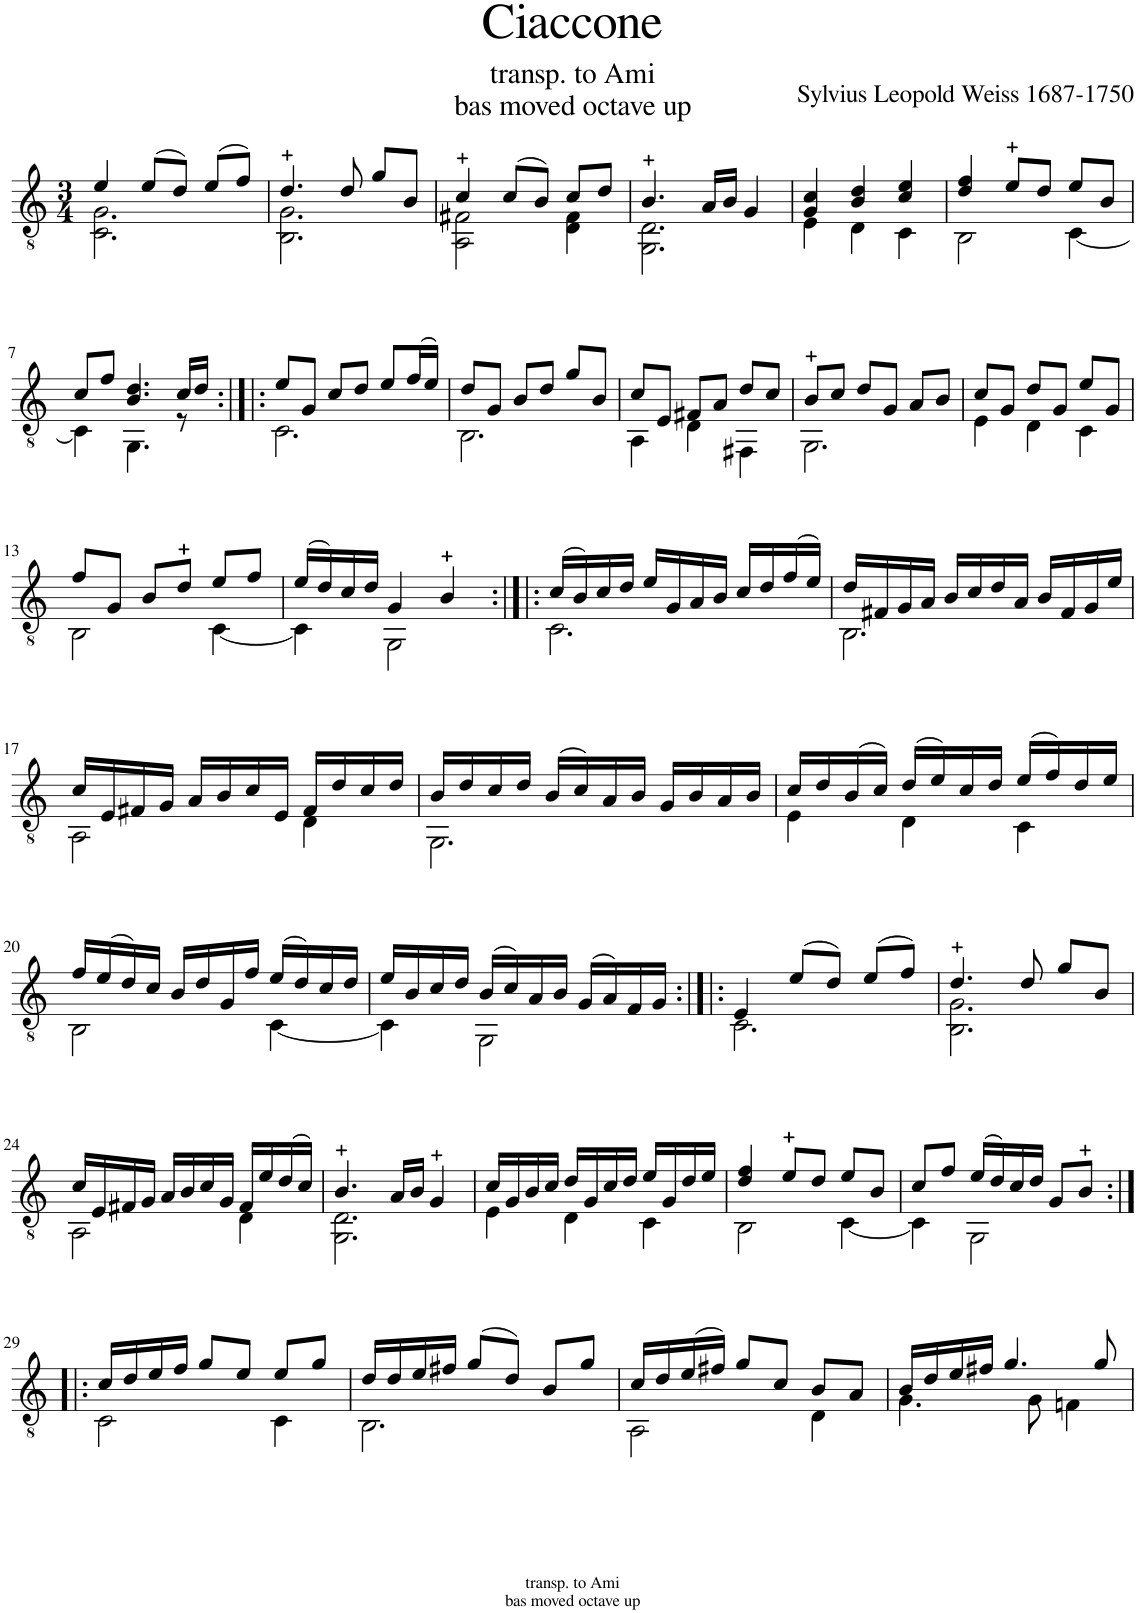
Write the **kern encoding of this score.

**kern
*part1
*staff1
*I"Loutna
*I'Lout.
*clefGv2
*k[]
*M3/4
=1
*^
4e/	2.C\ 2.G\
(8e/L	.
8d/J)	.
(8e/L	.
8f/J)	.
=2	=2
4.d/	2.BB\ 2.G\
8d/	.
8g/L	.
8B/J	.
=3	=3
4c/	2AA\ 2F#X\
(8c/L	.
8B/J)	.
8c/L	4D\ 4F#\
8d/J	.
=4	=4
4.B/	2.GG\ 2.D\
16A/LL	.
16B/JJ	.
4G/	.
=5	=5
4G/ 4c/	4E\
4B/ 4d/	4D\
4c/ 4e/	4C\
=6	=6
4d/ 4f/	2BB\
8e/L	.
8d/J	.
8e/L	[4C\
8B/J	.
!!LO:LB:g=z	!!
=7	=7
8c/L	4C\]
8f/J	.
4.B/ 4.d/	4.GG\
16c/LL	8r
16d/JJ	.
=8:|!|:	=8:|!|:
8e/L	2.C\
8G/J	.
8c/L	.
8d/J	.
8e/L	.
(16f/L	.
16e/JJ)	.
=9	=9
8d/L	2.BB\
8G/J	.
8B/L	.
8d/J	.
8g/L	.
8B/J	.
=10	=10
8c/L	4AA\
8E/J	.
8F#X/L	4D\
8A/J	.
8d/L	4FF#X\
8c/J	.
=11	=11
8B/L	2.GG\
8c/J	.
8d/L	.
8G/J	.
8A/L	.
8B/J	.
=12	=12
8c/L	4E\
8G/J	.
8d/L	4D\
8G/J	.
8e/L	4C\
8G/J	.
!!LO:LB:g=z	!!
=13	=13
8f/L	2BB\
8G/J	.
8B/L	.
8d/J	.
8e/L	[4C\
8f/J	.
=14	=14
(16e/LL	4C\]
16d/)	.
16c/	.
16d/JJ	.
4G/	2GG\
4B/	.
=15:|!|:	=15:|!|:
(16c/LL	2.C\
16B/)	.
16c/	.
16d/JJ	.
16e/LL	.
16G/	.
16A/	.
16B/JJ	.
16c/LL	.
16d/	.
(16f/	.
16e/JJ)	.
=16	=16
16d/LL	2.BB\
16F#X/	.
16G/	.
16A/JJ	.
16B/LL	.
16c/	.
16d/	.
16A/JJ	.
16B/LL	.
16F#/	.
16G/	.
16e/JJ	.
!!LO:LB:g=z	!!
=17	=17
16c/LL	2AA\
16E/	.
16F#X/	.
16G/JJ	.
16A/LL	.
16B/	.
16c/	.
16E/JJ	.
16F#/LL	4D\
16d/	.
16c/	.
16d/JJ	.
=18	=18
16B/LL	2.GG\
16d/	.
16c/	.
16d/JJ	.
(16B/LL	.
16c/)	.
16A/	.
16B/JJ	.
16G/LL	.
16B/	.
16A/	.
16B/JJ	.
=19	=19
16c/LL	4E\
16d/	.
(16B/	.
16c/JJ)	.
(16d/LL	4D\
16e/)	.
16c/	.
16d/JJ	.
(16e/LL	4C\
16f/)	.
16d/	.
16e/JJ	.
!!LO:LB:g=z	!!
=20	=20
16f/LL	2BB\
(16e/	.
16d/)	.
16c/JJ	.
16B/LL	.
16d/	.
16G/	.
16f/JJ	.
(16e/LL	[4C\
16d/)	.
16c/	.
16d/JJ	.
=21	=21
16e/LL	4C\]
16B/	.
16c/	.
16d/JJ	.
(16B/LL	2GG\
16c/)	.
16A/	.
16B/JJ	.
(16G/LL	.
16A/)	.
16F/	.
16G/JJ	.
=22:|!|:	=22:|!|:
4E/	2.C\
(8e/L	.
8d/J)	.
(8e/L	.
8f/J)	.
=23	=23
4.d/	2.BB\ 2.G\
8d/	.
8g/L	.
8B/J	.
!!LO:LB:g=z	!!
=24	=24
16c/LL	2AA\
16E/	.
16F#X/	.
16G/JJ	.
16A/LL	.
16B/	.
16c/	.
16G/JJ	.
16F#/LL	4D\
16e/	.
(16d/	.
16c/JJ)	.
=25	=25
4.B/	2.GG\ 2.D\
16A/LL	.
16B/JJ	.
4G/	.
=26	=26
16c/LL	4E\
16G/	.
16B/	.
16c/JJ	.
16d/LL	4D\
16G/	.
16c/	.
16d/JJ	.
16e/LL	4C\
16G/	.
16d/	.
16e/JJ	.
=27	=27
4d/ 4f/	2BB\
8e/L	.
8d/J	.
8e/L	[4C\
8B/J	.
=28	=28
8c/L	4C\]
8f/J	.
(16e/LL	2GG\
16d/)	.
16c/	.
16d/JJ	.
8G/L	.
8B/J	.
!!LO:LB:g=z	!!
=29:|!|:	=29:|!|:
16c/LL	2C\
16d/	.
16e/	.
16f/JJ	.
8g/L	.
8e/J	.
8e/L	4C\
8g/J	.
=30	=30
16d/LL	2.BB\
16d/	.
16e/	.
16f#X/JJ	.
(8g/L	.
8d/J)	.
8B/L	.
8g/J	.
=31	=31
16c/LL	2AA\
16d/	.
(16e/	.
16f#X/JJ)	.
8g/L	.
8c/J	.
8B/L	4D\
8A/J	.
=32	=32
16B/LL	4.G\
16d/	.
16e/	.
16f#X/JJ	.
4.g/	.
.	8G\
.	4Fn\
8g/	.
*v	*v
=
*-
